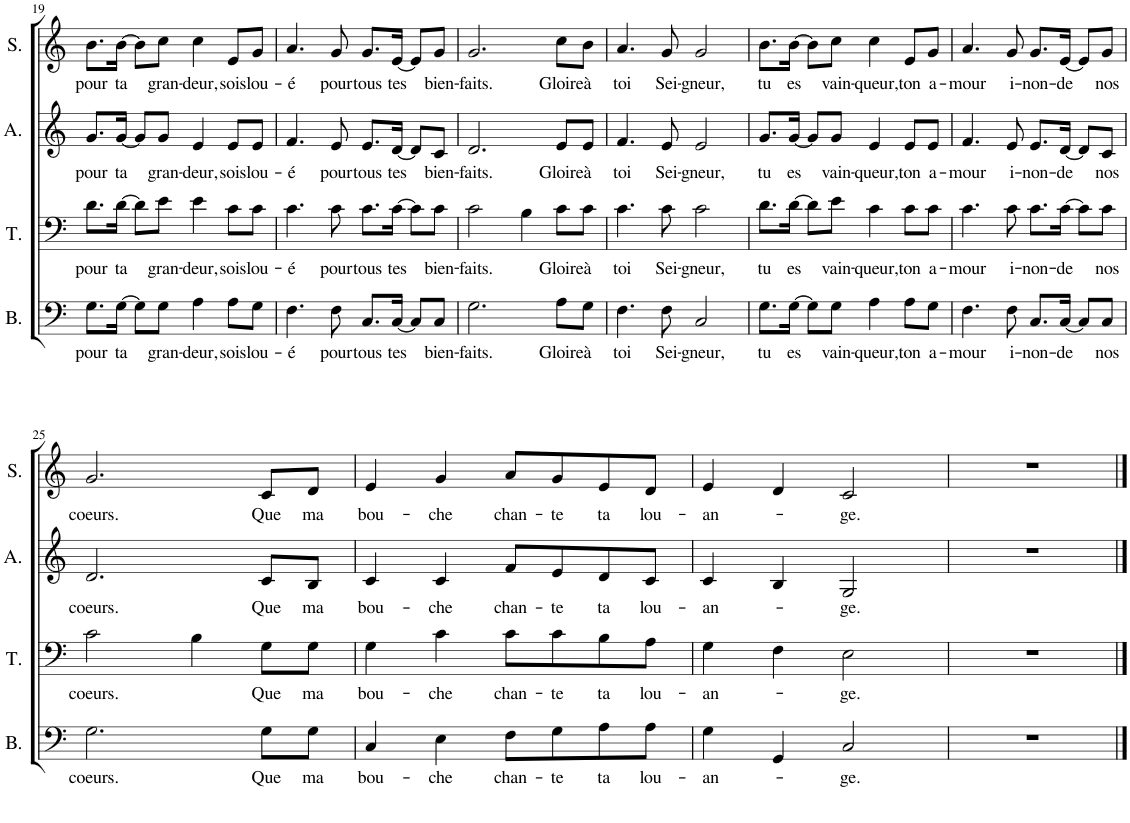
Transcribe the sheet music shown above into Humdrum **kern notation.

**kern	**text	**kern	**text	**kern	**text	**kern	**text
*part4	*part4	*part3	*part3	*part2	*part2	*part1	*part1
*staff4	*staff4	*staff3	*staff3	*staff2	*staff2	*staff1	*staff1
*I"Bass	*	*I"Tenor	*	*I"Alto	*	*I"Soprano	*
*I'B.	*	*I'T.	*	*I'A.	*	*I'S.	*
!!LO:PB:g=z
*clefF4	*	*clefF4	*	*clefG2	*	*clefG2	*
*k[]	*	*k[]	*	*k[]	*	*k[]	*
*M4/4	*	*M4/4	*	*M4/4	*	*M4/4	*
*met(c)	*	*met(c)	*	*met(c)	*	*met(c)	*
=19	=19	=19	=19	=19	=19	=19	=19
!	!LO:LY:b	!	!LO:LY:b	!	!LO:LY:b	!	!LO:LY:b
8.G\L	pour	8.d\L	pour	8.g/L	pour	8.b\L	pour
!	!LO:LY:b	!	!LO:LY:b	!	!LO:LY:b	!	!LO:LY:b
[16G\Jk	ta	[16d\Jk	ta	[16g/Jk	ta	[16b\Jk	ta
8G\L]	.	8d\L]	.	8g/L]	.	8b\L]	.
!	!LO:LY:b	!	!LO:LY:b	!	!LO:LY:b	!	!LO:LY:b
8G\J	gran-	8e\J	gran-	8g/J	gran-	8cc\J	gran-
!	!LO:LY:b	!	!LO:LY:b	!	!LO:LY:b	!	!LO:LY:b
4A\	-deur,	4e\	-deur,	4e/	-deur,	4cc\	-deur,
!	!LO:LY:b	!	!LO:LY:b	!	!LO:LY:b	!	!LO:LY:b
8A\L	sois	8c\L	sois	8e/L	sois	8e/L	sois
!	!LO:LY:b	!	!LO:LY:b	!	!LO:LY:b	!	!LO:LY:b
8G\J	lou-	8c\J	lou-	8e/J	lou-	8g/J	lou-
=20	=20	=20	=20	=20	=20	=20	=20
!	!LO:LY:b	!	!LO:LY:b	!	!LO:LY:b	!	!LO:LY:b
4.F\	-é	4.c\	-é	4.f/	-é	4.a/	-é
!	!LO:LY:b	!	!LO:LY:b	!	!LO:LY:b	!	!LO:LY:b
8F\	pour	8c\	pour	8e/	pour	8g/	pour
!	!LO:LY:b	!	!LO:LY:b	!	!LO:LY:b	!	!LO:LY:b
8.C/L	tous	8.c\L	tous	8.e/L	tous	8.g/L	tous
!	!LO:LY:b	!	!LO:LY:b	!	!LO:LY:b	!	!LO:LY:b
[16C/Jk	tes	[16c\Jk	tes	[16d/Jk	tes	[16e/Jk	tes
8C/L]	.	8c\L]	.	8d/L]	.	8e/L]	.
!	!LO:LY:b	!	!LO:LY:b	!	!LO:LY:b	!	!LO:LY:b
8C/J	bien-	8c\J	bien-	8c/J	bien-	8g/J	bien-
=21	=21	=21	=21	=21	=21	=21	=21
!	!LO:LY:b	!	!LO:LY:b	!	!LO:LY:b	!	!LO:LY:b
2.G\	-faits.	2c\	-faits.	2.d/	-faits.	2.g/	-faits.
.	.	4B\	.	.	.	.	.
!	!LO:LY:b	!	!LO:LY:b	!	!LO:LY:b	!	!LO:LY:b
8A\L	Gloire	8c\L	Gloire	8e/L	Gloire	8cc\L	Gloire
!	!LO:LY:b	!	!LO:LY:b	!	!LO:LY:b	!	!LO:LY:b
8G\J	à	8c\J	à	8e/J	à	8b\J	à
=22	=22	=22	=22	=22	=22	=22	=22
!	!LO:LY:b	!	!LO:LY:b	!	!LO:LY:b	!	!LO:LY:b
4.F\	toi	4.c\	toi	4.f/	toi	4.a/	toi
!	!LO:LY:b	!	!LO:LY:b	!	!LO:LY:b	!	!LO:LY:b
8F\	Sei-	8c\	Sei-	8e/	Sei-	8g/	Sei-
!	!LO:LY:b	!	!LO:LY:b	!	!LO:LY:b	!	!LO:LY:b
2C/	-gneur,	2c\	-gneur,	2e/	-gneur,	2g/	-gneur,
=23	=23	=23	=23	=23	=23	=23	=23
!	!LO:LY:b	!	!LO:LY:b	!	!LO:LY:b	!	!LO:LY:b
8.G\L	tu	8.d\L	tu	8.g/L	tu	8.b\L	tu
!	!LO:LY:b	!	!LO:LY:b	!	!LO:LY:b	!	!LO:LY:b
[16G\Jk	es	[16d\Jk	es	[16g/Jk	es	[16b\Jk	es
8G\L]	.	8d\L]	.	8g/L]	.	8b\L]	.
!	!LO:LY:b	!	!LO:LY:b	!	!LO:LY:b	!	!LO:LY:b
8G\J	vain-	8e\J	vain-	8g/J	vain-	8cc\J	vain-
!	!LO:LY:b	!	!LO:LY:b	!	!LO:LY:b	!	!LO:LY:b
4A\	-queur,	4c\	-queur,	4e/	-queur,	4cc\	-queur,
!	!LO:LY:b	!	!LO:LY:b	!	!LO:LY:b	!	!LO:LY:b
8A\L	ton	8c\L	ton	8e/L	ton	8e/L	ton
!	!LO:LY:b	!	!LO:LY:b	!	!LO:LY:b	!	!LO:LY:b
8G\J	a-	8c\J	a-	8e/J	a-	8g/J	a-
=24	=24	=24	=24	=24	=24	=24	=24
!	!LO:LY:b	!	!LO:LY:b	!	!LO:LY:b	!	!LO:LY:b
4.F\	-mour	4.c\	-mour	4.f/	-mour	4.a/	-mour
!	!LO:LY:b	!	!LO:LY:b	!	!LO:LY:b	!	!LO:LY:b
8F\	i-	8c\	i-	8e/	i-	8g/	i-
!	!LO:LY:b	!	!LO:LY:b	!	!LO:LY:b	!	!LO:LY:b
8.C/L	-non-	8.c\L	-non-	8.e/L	-non-	8.g/L	-non-
!	!LO:LY:b	!	!LO:LY:b	!	!LO:LY:b	!	!LO:LY:b
[16C/Jk	-de	[16c\Jk	-de	[16d/Jk	-de	[16e/Jk	-de
8C/L]	.	8c\L]	.	8d/L]	.	8e/L]	.
!	!LO:LY:b	!	!LO:LY:b	!	!LO:LY:b	!	!LO:LY:b
8C/J	nos	8c\J	nos	8c/J	nos	8g/J	nos
!!LO:LB:g=z
=25	=25	=25	=25	=25	=25	=25	=25
!	!LO:LY:b	!	!LO:LY:b	!	!LO:LY:b	!	!LO:LY:b
2.G\	coeurs.	2c\	coeurs.	2.d/	coeurs.	2.g/	coeurs.
.	.	4B\	.	.	.	.	.
!	!LO:LY:b	!	!LO:LY:b	!	!LO:LY:b	!	!LO:LY:b
8G\L	Que	8G\L	Que	8c/L	Que	8c/L	Que
!	!LO:LY:b	!	!LO:LY:b	!	!LO:LY:b	!	!LO:LY:b
8G\J	ma	8G\J	ma	8B/J	ma	8d/J	ma
=26	=26	=26	=26	=26	=26	=26	=26
!	!LO:LY:b	!	!LO:LY:b	!	!LO:LY:b	!	!LO:LY:b
4C/	bou-	4G\	bou-	4c/	bou-	4e/	bou-
!	!LO:LY:b	!	!LO:LY:b	!	!LO:LY:b	!	!LO:LY:b
4E\	-che	4c\	-che	4c/	-che	4g/	-che
!	!LO:LY:b	!	!LO:LY:b	!	!LO:LY:b	!	!LO:LY:b
8F\L	chan-	8c\L	chan-	8f/L	chan-	8a/L	chan-
!	!LO:LY:b	!	!LO:LY:b	!	!LO:LY:b	!	!LO:LY:b
8G\	-te	8c\	-te	8e/	-te	8g/	-te
!	!LO:LY:b	!	!LO:LY:b	!	!LO:LY:b	!	!LO:LY:b
8A\	ta	8B\	ta	8d/	ta	8e/	ta
!	!LO:LY:b	!	!LO:LY:b	!	!LO:LY:b	!	!LO:LY:b
8A\J	lou-	8A\J	lou-	8c/J	lou-	8d/J	lou-
=27	=27	=27	=27	=27	=27	=27	=27
!	!LO:LY:b	!	!LO:LY:b	!	!LO:LY:b	!	!LO:LY:b
4G\	-an-	4G\	-an-	4c/	-an-	4e/	-an-
4GG/	.	4F\	.	4B/	.	4d/	.
!	!LO:LY:b	!	!LO:LY:b	!	!LO:LY:b	!	!LO:LY:b
2C/	-ge.	2E\	-ge.	2G/	-ge.	2c/	-ge.
=28	=28	=28	=28	=28	=28	=28	=28
1r	.	1r	.	1r	.	1r	.
==	==	==	==	==	==	==	==
*-	*-	*-	*-	*-	*-	*-	*-
